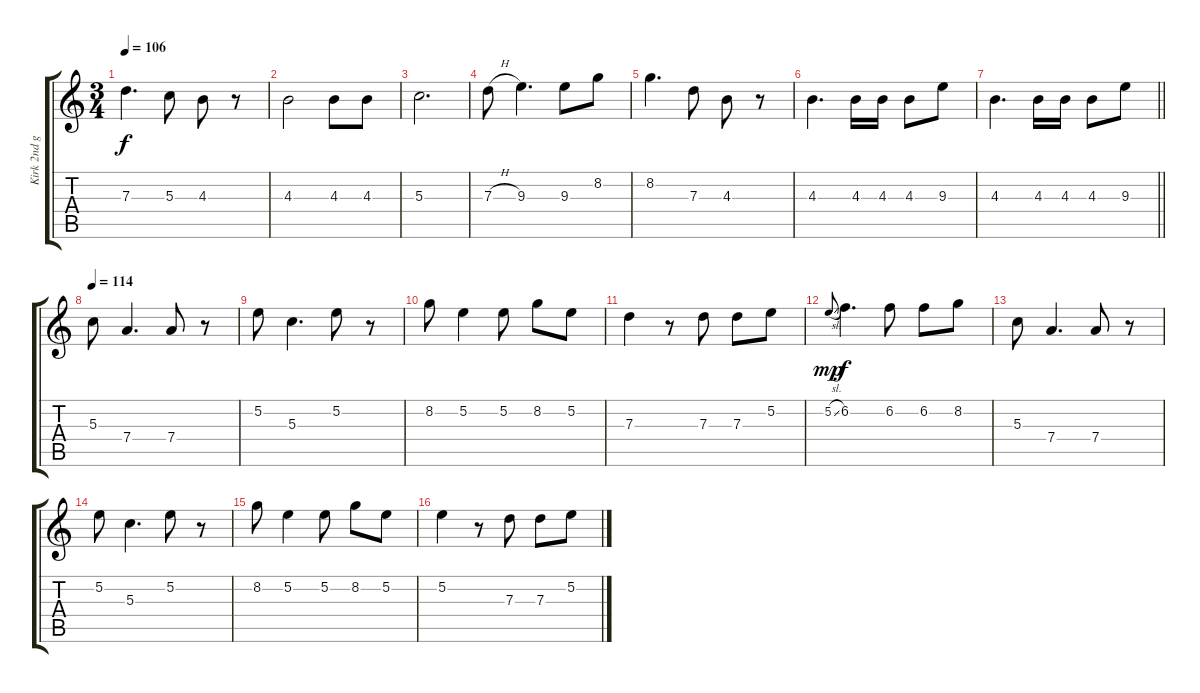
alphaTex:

\track ("Kirk 2nd guitar" "Kirk 2nd g") {instrument distortionguitar}
\staff {score tabs}
\tuning (E4 B3 G3 D3 A2 E2) {hide}
\ts (3 4)
\tempo 106
\clef g2
\ks c
7.3.4{d dy f} 5.3.8 4.3.8 r.8 |
4.3.2 4.3.8 4.3.8 |
5.3.2{d} |
7.3{h}.8 9.3.4{d} 9.3.8 8.2.8 |
8.2.4{d} 7.3.8 4.3.8 r.8 |
4.3.4{d} 4.3.16 4.3.16 4.3.8 9.3.8 |
\barLineRight lightlight
4.3.4{d} 4.3.16 4.3.16 4.3.8 9.3.8 |
\tempo 114
5.3.8 7.4.4{d} 7.4.8 r.8 |
5.2.8 5.3.4{d} 5.2.8 r.8 |
8.2.8 5.2.4 5.2.8 8.2.8 5.2.8 |
7.3.4 r.8 7.3.8 7.3.8 5.2.8 |
5.2{sl}.8{gr onbeat dy mp} 6.2.4{d dy f} 6.2.8 6.2.8 8.2.8 |
5.3.8 7.4.4{d} 7.4.8 r.8 |
5.2.8 5.3.4{d} 5.2.8 r.8 |
8.2.8 5.2.4 5.2.8 8.2.8 5.2.8 |
5.2.4 r.8 7.3.8 7.3.8 5.2.8
